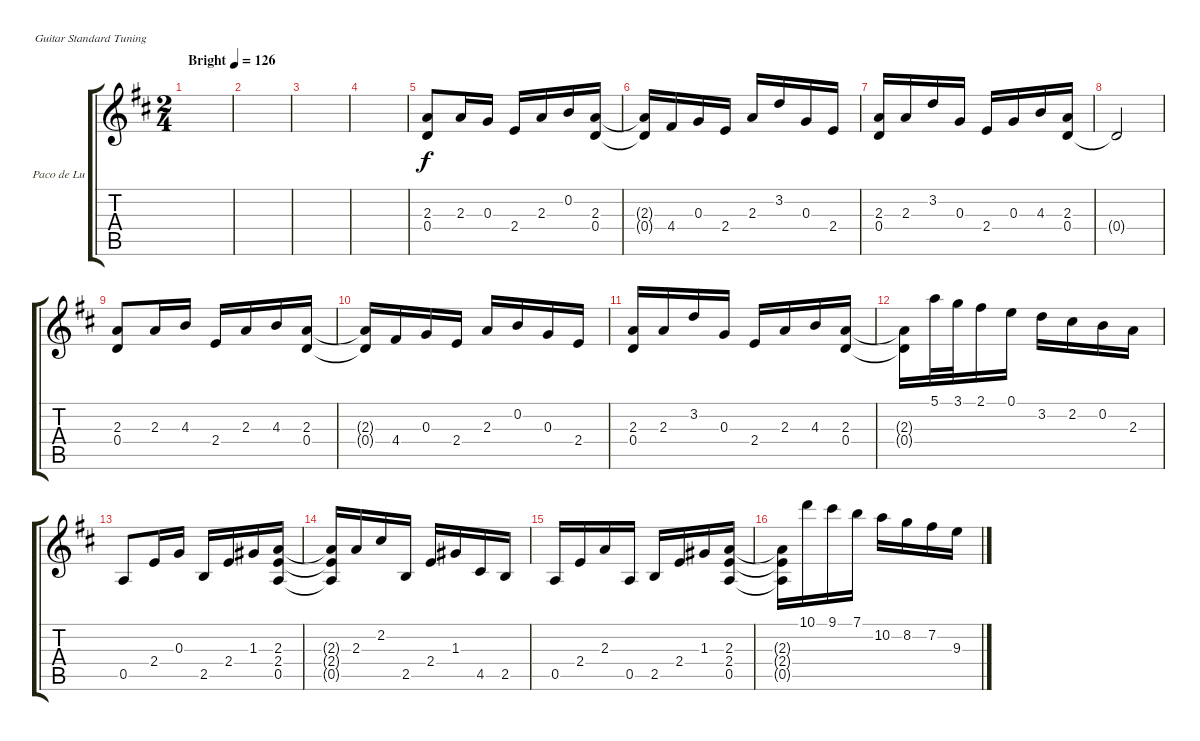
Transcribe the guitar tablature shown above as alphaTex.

\bracketExtendMode groupsimilarinstruments
\firstSystemTrackNameOrientation horizontal
\otherSystemsTrackNameOrientation horizontal
\track ("Paco de Lucía" "Paco de Lu") {instrument acousticguitarnylon}
\staff {score tabs}
\tuning (E4 B3 G3 D3 A2 E2)
\ts (2 4)
\section ("" "")
\tempo (126 "Bright")
\clef g2
\ks d
|
|
|
|
\section ("" "")
(2.3 0.4).8 2.3.16 0.3.16 2.4.16 2.3.16 0.2.16 (2.3 0.4).16 |
(2.3{t} 0.4{t}).16 4.4.16 0.3.16 2.4.16 2.3.16 3.2.16 0.3.16 2.4.16 |
(2.3 0.4).16 2.3.16 3.2.16 0.3.16 2.4.16 0.3.16 4.3.16 (2.3 0.4).16 |
0.4{t}.2 |
(2.3 0.4).8 2.3.16 4.3.16 2.4.16 2.3.16 4.3.16 (2.3 0.4).16 |
(2.3{t} 0.4{t}).16 4.4.16 0.3.16 2.4.16 2.3.16 0.2.16 0.3.16 2.4.16 |
(2.3 0.4).16 2.3.16 3.2.16 0.3.16 2.4.16 2.3.16 4.3.16 (2.3 0.4).16 |
(2.3{t} 0.4{t}).16 5.1.32 3.1.32 2.1.16 0.1.16 3.2.16 2.2.16 0.2.16 2.3.16 |
0.5.8 2.4.16 0.3.16 2.5.16 2.4.16 1.3.16 (2.3 2.4 0.5).16 |
(2.3{t} 2.4{t} 0.5{t}).16 2.3.16 2.2.16 2.5.16 2.4.16 1.3.16 4.5.16 2.5.16 |
0.5.16 2.4.16 2.3.16 0.5.16 2.5.16 2.4.16 1.3.16 (2.3 2.4 0.5).16 |
(2.3{t} 2.4{t} 0.5{t}).16 10.1.16 9.1.16 7.1.16 10.2.16 8.2.16 7.2.16 9.3.16
